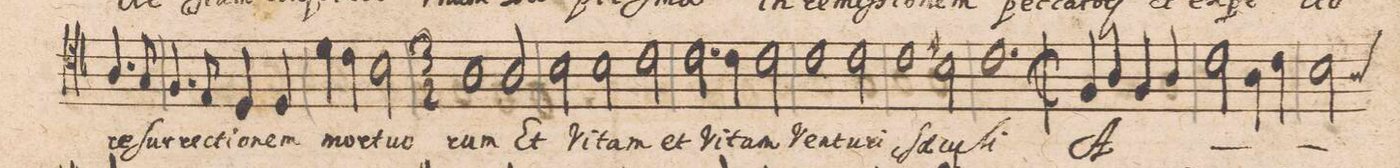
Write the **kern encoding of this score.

**kern	**text
*I"ALTVS.	*
*clefC4	*
*k[b-]	*
*met(C|)	*
*M2/2	*
4.A/	re-
8G/	-ſur-
=172-	=172-
4.F/	-rec-
8E/	-ti-
4D/	-o-
4D/	-nem
=173-	=173-
4d\	mor-
4c\	-tu-
2B-\	-o-
=174-	=174-
*M3/2	*
1A\	-rum
2A/	Et
=175-	=175-
2B-\	Vi-
2B-\	-tam
2c\	et
=176-	=176-
2.c\	Vi-
4c\	-tam
2c\	Ven-
=177-	=177-
1c\	-tu-
2c\	-ri
=178-	=178-
1c\	ſae-
2Bn\	-cu-
=179-	=179-
1.c\	-li
=180-	=180-
*M2/2	*
*met(C|)	*
*mmet(c|)	*
4F/	A-
4A/	.
4F/	.
4A/	.
=181-	=181-
2c\	.
4A\	.
4c\	.
=182-	=182-
*custos:A	*
2B-y\	.
*-	*-
